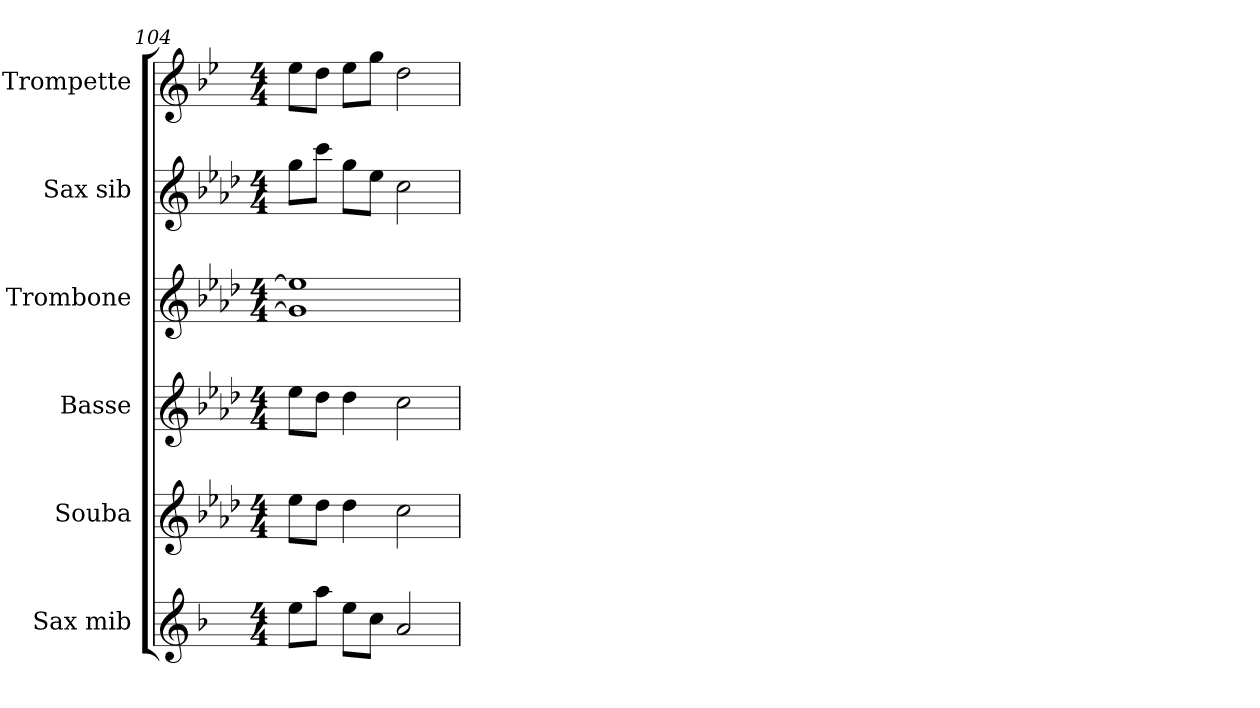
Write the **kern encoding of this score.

**kern	**kern	**kern	**kern	**kern	**kern
*part6	*part5	*part4	*part3	*part2	*part1
*staff6	*staff5	*staff4	*staff3	*staff2	*staff1
*I"Sax mib	*I"Souba	*I"Basse	*I"Trombone	*I"Sax sib	*I"Trompette
*I'Sax mib	*I'Souba	*I'Basse	*I'Trombone	*I'Sax sib	*I'Trompette
*clefG2	*clefG2	*clefG2	*clefG2	*clefG2	*clefG2
*ITrd5c9	*ITrd15c26	*ITrd8c14	*ITrd8c14	*ITrd8c14	*ITrd1c2
*k[b-e-a-d-]	*k[b-e-a-d-]	*k[b-e-a-d-]	*k[b-e-a-d-]	*k[b-e-a-d-]	*k[b-e-a-d-]
*M4/4	*M4/4	*M4/4	*M4/4	*M4/4	*M4/4
=104	=104	=104	=104	=104	=104
8gL	8E-L	8e-L	1G] 1e-]	8gL	8dd-L
8ccJ	8D-J	8d-J	.	8ccJ	8ccJ
8gL	4D-	4d-	.	8gL	8dd-L
8e-J	.	.	.	8e-J	8ffJ
2c	2C	2c	.	2c	2cc
=	=	=	=	=	=
*-	*-	*-	*-	*-	*-
